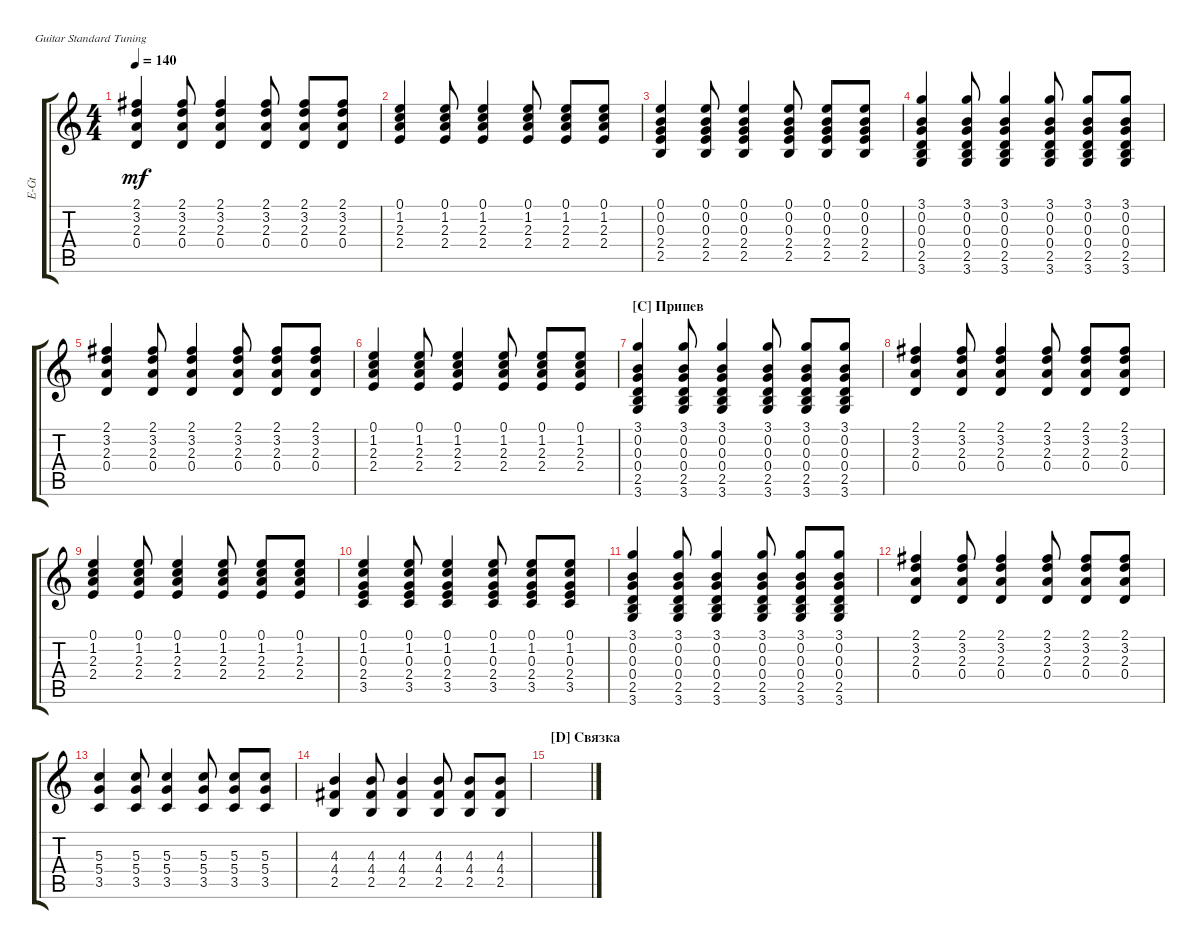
\track ("Electric Guitar" "E-Gt") {instrument electricguitarclean}
\staff {score tabs}
\tuning (E4 B3 G3 D3 A2 E2)
\ts (4 4)
\tempo 140
\clef g2
\scale
0.333333
\ks c
(2.3 3.2 2.1 0.4).4{dy mf} (2.3 3.2 2.1 0.4).8 (2.3 3.2 2.1 0.4).4 (2.3 3.2 2.1 0.4).8 (2.3 3.2 2.1 0.4).8 (2.3 3.2 2.1 0.4).8 |
\scale
0.333333 (2.3 1.2 0.1 2.4).4 (2.3 1.2 0.1 2.4).8 (2.3 1.2 0.1 2.4).4 (2.3 1.2 0.1 2.4).8 (2.3 1.2 0.1 2.4).8 (2.3 1.2 0.1 2.4).8 |
\scale
0.333333 (2.5 2.4 0.3 0.2 0.1).4 (2.5 2.4 0.3 0.2 0.1).8 (2.5 2.4 0.3 0.2 0.1).4 (2.5 2.4 0.3 0.2 0.1).8 (2.5 2.4 0.3 0.2 0.1).8 (2.5 2.4 0.3 0.2 0.1).8 |
\scale
0.333333 (2.5 0.4 0.3 0.2 3.1 3.6).4 (2.5 0.4 0.3 0.2 3.1 3.6).8 (2.5 0.4 0.3 0.2 3.1 3.6).4 (2.5 0.4 0.3 0.2 3.1 3.6).8 (2.5 0.4 0.3 0.2 3.1 3.6).8 (2.5 0.4 0.3 0.2 3.1 3.6).8 |
\scale
0.333333 (2.3 3.2 2.1 0.4).4 (2.3 3.2 2.1 0.4).8 (2.3 3.2 2.1 0.4).4 (2.3 3.2 2.1 0.4).8 (2.3 3.2 2.1 0.4).8 (2.3 3.2 2.1 0.4).8 |
\scale
0.333333 (2.3 1.2 0.1 2.4).4 (2.3 1.2 0.1 2.4).8 (2.3 1.2 0.1 2.4).4 (2.3 1.2 0.1 2.4).8 (2.3 1.2 0.1 2.4).8 (2.3 1.2 0.1 2.4).8 |
\section ("C" "Припев")
\scale
0.333333 (2.5 0.4 0.3 0.2 3.1 3.6).4 (2.5 0.4 0.3 0.2 3.1 3.6).8 (2.5 0.4 0.3 0.2 3.1 3.6).4 (2.5 0.4 0.3 0.2 3.1 3.6).8 (2.5 0.4 0.3 0.2 3.1 3.6).8 (2.5 0.4 0.3 0.2 3.1 3.6).8 |
\scale
0.333333 (2.3 3.2 2.1 0.4).4 (2.3 3.2 2.1 0.4).8 (2.3 3.2 2.1 0.4).4 (2.3 3.2 2.1 0.4).8 (2.3 3.2 2.1 0.4).8 (2.3 3.2 2.1 0.4).8 |
\scale
0.333333 (2.3 1.2 0.1 2.4).4 (2.3 1.2 0.1 2.4).8 (2.3 1.2 0.1 2.4).4 (2.3 1.2 0.1 2.4).8 (2.3 1.2 0.1 2.4).8 (2.3 1.2 0.1 2.4).8 |
\scale
0.333333 (0.3 1.2 0.1 2.4 3.5).4 (0.3 1.2 0.1 2.4 3.5).8 (0.3 1.2 0.1 2.4 3.5).4 (0.3 1.2 0.1 2.4 3.5).8 (0.3 1.2 0.1 2.4 3.5).8 (0.3 1.2 0.1 2.4 3.5).8 |
\scale
0.333333 (2.5 0.4 0.3 0.2 3.1 3.6).4 (2.5 0.4 0.3 0.2 3.1 3.6).8 (2.5 0.4 0.3 0.2 3.1 3.6).4 (2.5 0.4 0.3 0.2 3.1 3.6).8 (2.5 0.4 0.3 0.2 3.1 3.6).8 (2.5 0.4 0.3 0.2 3.1 3.6).8 |
\scale
0.333333 (2.3 3.2 2.1 0.4).4 (2.3 3.2 2.1 0.4).8 (2.3 3.2 2.1 0.4).4 (2.3 3.2 2.1 0.4).8 (2.3 3.2 2.1 0.4).8 (2.3 3.2 2.1 0.4).8 |
\scale
0.333333 (5.3 5.4 3.5).4 (5.3 5.4 3.5).8 (5.3 5.4 3.5).4 (5.3 5.4 3.5).8 (5.3 5.4 3.5).8 (5.3 5.4 3.5).8 |
\scale
0.333333 (4.3 4.4 2.5).4 (4.3 4.4 2.5).8 (4.3 4.4 2.5).4 (4.3 4.4 2.5).8 (4.3 4.4 2.5).8 (4.3 4.4 2.5).8 |
\section ("D" "Связка")
\scale
0.333333 |
\scale
0.333333
